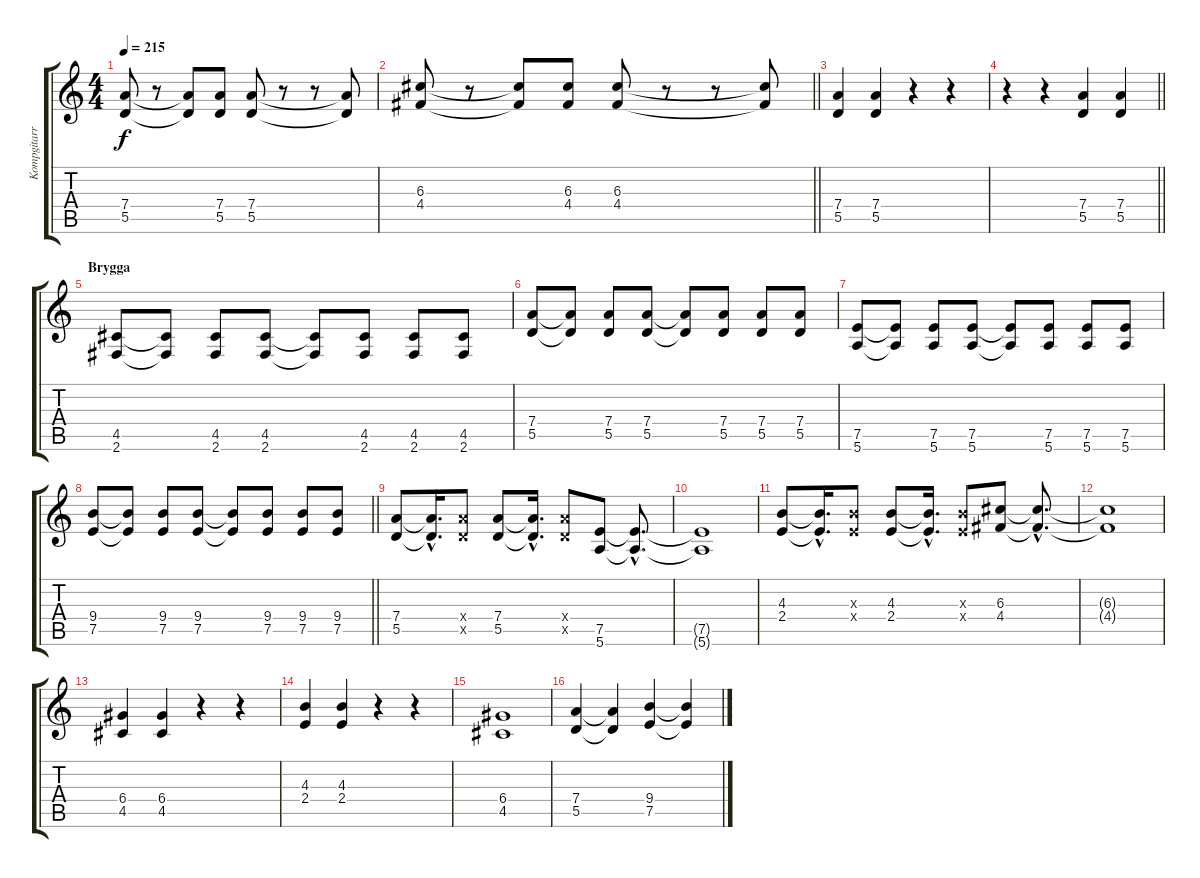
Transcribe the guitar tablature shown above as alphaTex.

\track ("Kompgitarr" "Kompgitarr") {instrument distortionguitar}
\staff {score tabs}
\tuning (E4 B3 G3 D3 A2 E2) {hide}
\ts (4 4)
\tempo 215
\clef g2
\ks c
(7.4 5.5).8{dy f} r.8 (7.4{t} 5.5{t}).8 (7.4 5.5).8 (7.4 5.5).8 r.8 r.8 (7.4{t} 5.5{t}).8 |
\barLineRight lightlight
(6.3 4.4).8 r.8 (6.3{t} 4.4{t}).8 (6.3 4.4).8 (6.3 4.4).8 r.8 r.8 (6.3{t} 4.4{t}).8 |
(7.4 5.5).4 (7.4 5.5).4 r.4 r.4 |
\barLineRight lightlight
r.4 r.4 (7.4 5.5).4 (7.4 5.5).4 |
\section ("" "Brygga")
(4.5 2.6).8 (4.5{t} 2.6{t}).8 (4.5 2.6).8 (4.5 2.6).8 (4.5{t} 2.6{t}).8 (4.5 2.6).8 (4.5 2.6).8 (4.5 2.6).8 |
(7.4 5.5).8 (7.4{t} 5.5{t}).8 (7.4 5.5).8 (7.4 5.5).8 (7.4{t} 5.5{t}).8 (7.4 5.5).8 (7.4 5.5).8 (7.4 5.5).8 |
(7.5 5.6).8 (7.5{t} 5.6{t}).8 (7.5 5.6).8 (7.5 5.6).8 (7.5{t} 5.6{t}).8 (7.5 5.6).8 (7.5 5.6).8 (7.5 5.6).8 |
\barLineRight lightlight
(9.4 7.5).8 (9.4{t} 7.5{t}).8 (9.4 7.5).8 (9.4 7.5).8 (9.4{t} 7.5{t}).8 (9.4 7.5).8 (9.4 7.5).8 (9.4 7.5).8 |
(7.4 5.5).8 (7.4{hac t} 5.5{hac t}).16{d} (7.4{x} 5.5{x}).8 (7.4 5.5).8 (7.4{hac t} 5.5{hac t}).16{d} (7.4{x} 5.5{x}).8 (7.5 5.6).8 (7.5{hac t} 5.6{hac t}).8{d} |
(7.5{t} 5.6{t}).1 |
(4.3 2.4).8 (4.3{hac t} 2.4{hac t}).16{d} (4.3{x} 2.4{x}).8 (4.3 2.4).8 (4.3{hac t} 2.4{hac t}).16{d} (4.3{x} 2.4{x}).8 (6.3 4.4).8 (6.3{hac t} 4.4{hac t}).8{d} |
(6.3{t} 4.4{t}).1 |
(6.4 4.5).4 (6.4 4.5).4 r.4 r.4 |
(4.3 2.4).4 (4.3 2.4).4 r.4 r.4 |
(6.4 4.5).1 |
(7.4 5.5).4 (7.4{t} 5.5{t}).4 (9.4 7.5).4 (9.4{t} 7.5{t}).4
